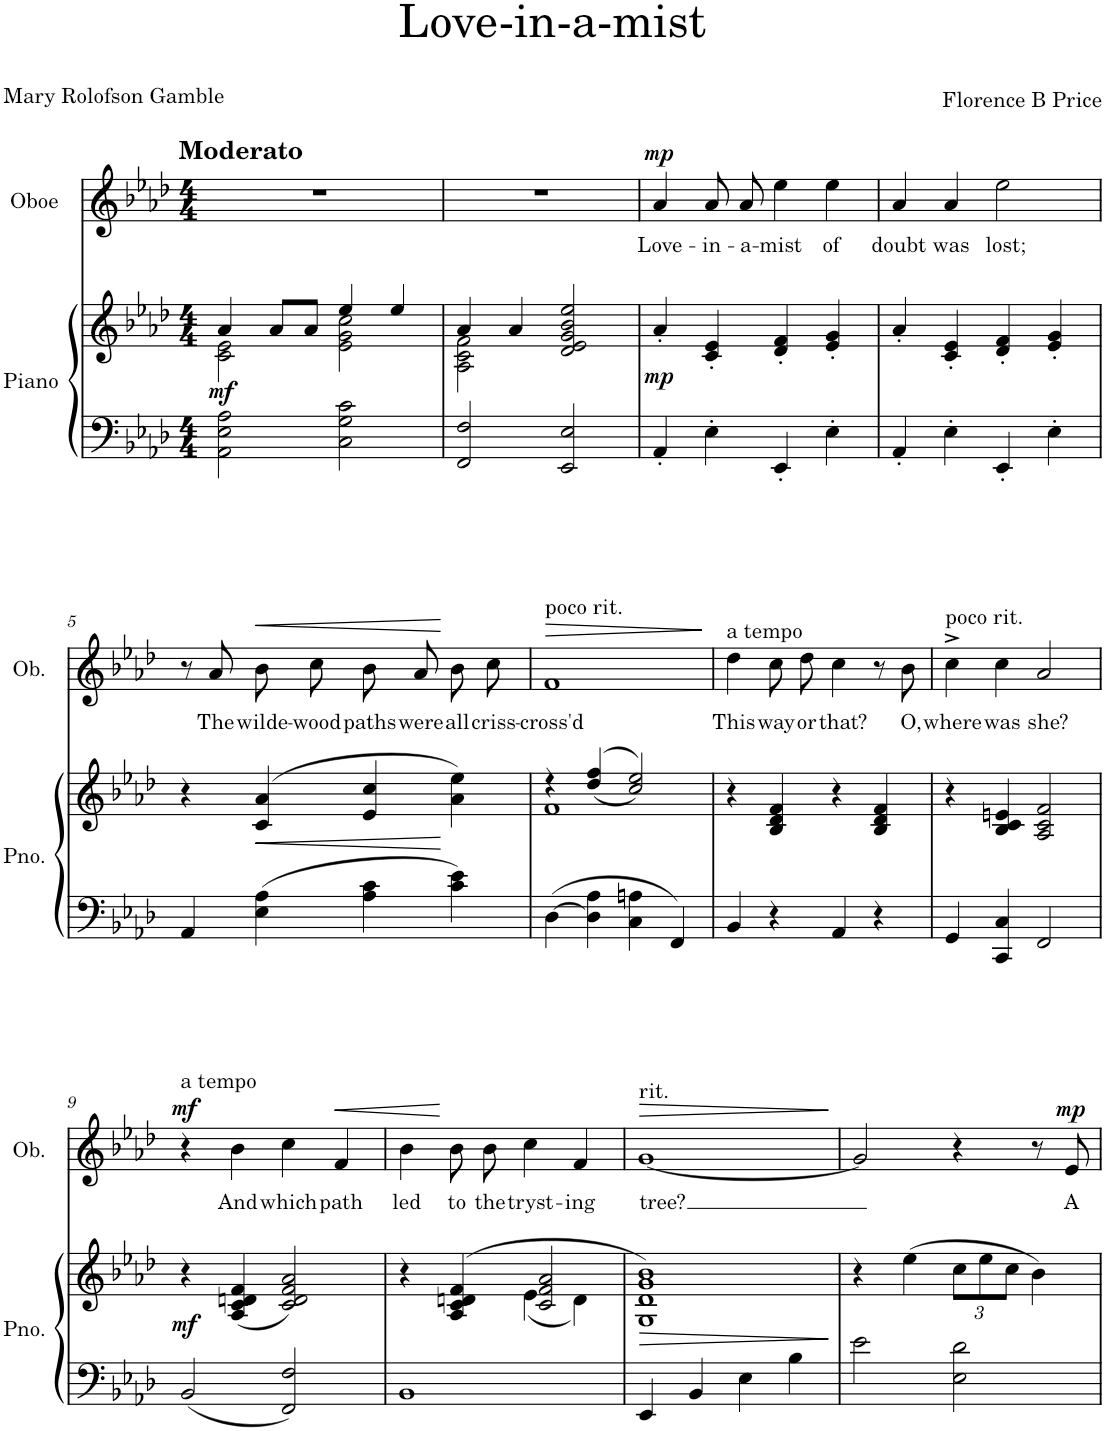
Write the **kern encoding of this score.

**kern	**kern	**dynam	**kern	**text	**dynam
*part2	*part2	*part2	*part1	*part1	*part1
*staff3	*staff2	*staff2/3	*staff1	*staff1	*staff1
*I"Piano	*	*	*I"Oboe	*	*
*I'Pno.	*	*	*I'Ob.	*	*
*clefF4	*clefG2	*	*clefG2	*	*
*k[b-e-a-d-]	*k[b-e-a-d-]	*	*k[b-e-a-d-]	*	*
*M4/4	*M4/4	*	*M4/4	*	*
=1	=1	=1	=1	=1	=1
*	*^	*	*	*	*
!	!	!	!	!LO:TX:a:B:t=Moderato	!	!
!	!	!	!LO:DY:b	!	!	!
2AA-\ 2E-\ 2A-\	4a-/	2c\ 2e-\	mf	1r	.	.
.	8a-/L	.	.	.	.	.
.	8a-/J	.	.	.	.	.
2C\ 2G\ 2c\	4ee-/	2e-\ 2g\ 2cc\	.	.	.	.
.	4ee-/	.	.	.	.	.
=2	=2	=2	=2	=2	=2	=2
2FF/ 2F/	4a-/	2A-\ 2c\ 2f\	.	1r	.	.
.	4a-/	.	.	.	.	.
2EE-/ 2E-/	2d-/ 2e-/ 2g/ 2b-/ 2ee-/	2ryy	.	.	.	.
=3	=3	=3	=3	=3	=3	=3
!	!	!	!LO:DY:b	!	!LO:LY:b	!LO:DY:a
*	*v	*v	*	*	*	*
4AA-'/	4a-'/	mp	4a-/	Love-	mp
!	!	!	!	!LO:LY:b	!
4E-'\	4c/' 4e-/'	.	8a-/L	-in-	.
!	!	!	!	!LO:LY:b	!
.	.	.	8a-/J	-a-	.
!	!	!	!	!LO:LY:b	!
4EE-'/	4d-/' 4f/'	.	4ee-\	-mist	.
!	!	!	!	!LO:LY:b	!
4E-'\	4e-/' 4g/'	.	4ee-\	of	.
=4	=4	=4	=4	=4	=4
!	!	!	!	!LO:LY:b	!
4AA-'/	4a-'/	.	4a-/	doubt	.
!	!	!	!	!LO:LY:b	!
4E-'\	4c/' 4e-/'	.	4a-/	was	.
!	!	!	!	!LO:LY:b	!
4EE-'/	4d-/' 4f/'	.	2ee-\	lost;	.
4E-'\	4e-/' 4g/'	.	.	.	.
!!LO:LB:g=z
=5	=5	=5	=5	=5	=5
4AA-/	4r	.	8r	.	.
!	!	!	!	!LO:LY:b	!
.	.	.	8a-/	The	.
!	!	!LO:HP:b	!	!LO:LY:b	!LO:HP:b
4E-\ 4A-\	(4c/ 4a-/	<	8b-\L	wilde-	<
!	!	!	!	!LO:LY:b	!
.	.	.	8cc\J	-wood	.
!	!	!	!	!LO:LY:b	!
4A-\ 4c\	4e-/ 4cc/	.	8b-/L	paths	.
!	!	!	!	!LO:LY:b	!
.	.	.	8a-/J	were	.
!	!	!	!	!LO:LY:b	!
4c\ 4e-\	4a-\ 4ee-\)	[	8b-\L	all	[
!	!	!	!	!LO:LY:b	!
.	.	.	8cc\J	criss-	.
=6	=6	=6	=6	=6	=6
*	*^	*	*	*	*
!	!	!	!	!LO:TX:a:t=poco rit.	!	!
!	!	!	!	!	!LO:LY:b	!LO:HP:b
[4D-\	4r	1f	.	1f	-cross'd	>
4D-\] 4A-\	(<(4dd-/ 4ff/	.	.	.	.	.
4C\ 4An\	2cc/ 2ee-/))	.	.	.	.	.
4FF/	.	.	.	.	.	.
*	*v	*v	*	*	*	*
.	.	.	.	.	]
=7	=7	=7	=7	=7	=7
!	!	!	!LO:TX:a:t=a tempo	!	!
!	!	!	!	!LO:LY:b	!
4BB-/	4r	.	4dd-\	This	.
!	!	!	!	!LO:LY:b	!
4r	4B-/ 4d-/ 4f/	.	8cc\L	way	.
!	!	!	!	!LO:LY:b	!
.	.	.	8dd-\J	or	.
!	!	!	!	!LO:LY:b	!
4AA-/	4r	.	4cc\	that?	.
4r	4B-/ 4d-/ 4f/	.	8r	.	.
!	!	!	!	!LO:LY:b	!
.	.	.	8b-\	O,	.
=8	=8	=8	=8	=8	=8
!	!	!	!LO:TX:a:t=poco rit.	!	!
!	!	!	!	!LO:LY:b	!
4GG/	4r	.	4cc^\	where	.
!	!	!	!	!LO:LY:b	!
4CC/ 4C/	4B-/ 4c/ 4en/	.	4cc\	was	.
!	!	!	!	!LO:LY:b	!
2FF/	2A-/ 2c/ 2f/	.	2a-/	she?	.
!!LO:LB:g=z
=9	=9	=9	=9	=9	=9
!	!	!	!LO:TX:a:t=a tempo	!	!
!	!	!LO:DY:b	!	!	!LO:DY:a
2BB-/	4r	mf	4r	.	mf
!	!	!	!	!LO:LY:b	!
.	(4A-/ 4c/ 4dn/ 4f/	.	4b-\	And	.
!	!	!	!	!LO:LY:b	!
2FF/ 2F/	2c/ 2d/ 2f/ 2a-/)	.	4cc\	which	.
!	!	!	!	!LO:LY:b	!LO:HP:b
.	.	.	4f/	path	<
=10	=10	=10	=10	=10	=10
*	*^	*	*	*	*
!	!	!	!	!	!LO:LY:b	!
1BB-	4r	2ryy	.	4b-\	led	.
!	!	!	!	!	!LO:LY:b	!
.	(4A-/ 4c/ 4dn/ 4f/	.	.	8b-\L	to	[
!	!	!	!	!	!LO:LY:b	!
.	.	.	.	8b-\J	the	.
!	!	!	!	!	!LO:LY:b	!
.	2c/ 2f/ 2a-/	(4e-\	.	4cc\	tryst-	.
!	!	!	!	!	!LO:LY:b	!
.	.	4d\)	.	4f/	-ing	.
=11	=11	=11	=11	=11	=11	=11
!	!	!	!	!LO:TX:a:t=rit.	!	!
!	!	!	!LO:HP:b	!	!LO:LY:b	!LO:HP:b
*	*v	*v	*	*	*	*
4EE-/	1G 1d- 1g 1b-)	>	[1g	tree?	>
4BB-/	.	.	.	.	.
4E-\	.	.	.	.	.
4B-\	.	.	.	.	.
.	.	]	.	.	]
=12	=12	=12	=12	=12	=12
2e-\	4r	.	2g/]	.	.
.	(4ee-\	.	.	.	.
*	*Xbrackettup	*	*	*	*
2E-\ 2d-\	12cc\L	.	4r	.	.
.	12ee-\	.	.	.	.
.	12cc\J	.	.	.	.
.	4b-\)	.	8r	.	.
!	!	!	!	!LO:LY:b	!LO:DY:a
.	.	.	8e-/	A	mp
=	=	=	=	=	=
*-	*-	*-	*-	*-	*-
